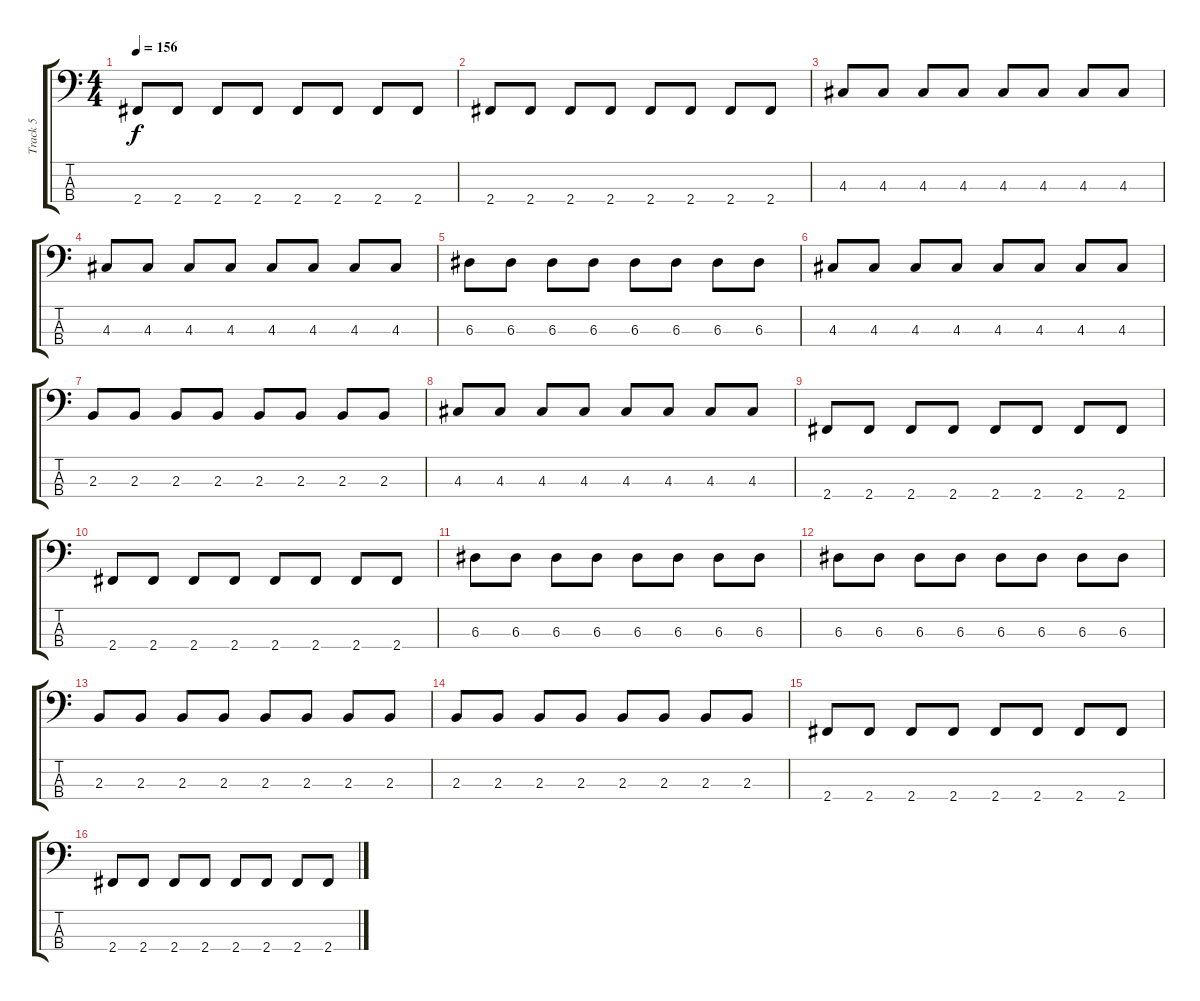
\track ("Track 5" "Track 5") {instrument electricbassfinger}
\staff {score tabs}
\tuning (G2 D2 A1 E1) {hide}
\ts (4 4)
\tempo 156
\clef f4
\ks c
2.4.8{dy f} 2.4.8 2.4.8 2.4.8 2.4.8 2.4.8 2.4.8 2.4.8 |
2.4.8 2.4.8 2.4.8 2.4.8 2.4.8 2.4.8 2.4.8 2.4.8 |
4.3.8 4.3.8 4.3.8 4.3.8 4.3.8 4.3.8 4.3.8 4.3.8 |
4.3.8 4.3.8 4.3.8 4.3.8 4.3.8 4.3.8 4.3.8 4.3.8 |
6.3.8 6.3.8 6.3.8 6.3.8 6.3.8 6.3.8 6.3.8 6.3.8 |
4.3.8 4.3.8 4.3.8 4.3.8 4.3.8 4.3.8 4.3.8 4.3.8 |
2.3.8 2.3.8 2.3.8 2.3.8 2.3.8 2.3.8 2.3.8 2.3.8 |
4.3.8 4.3.8 4.3.8 4.3.8 4.3.8 4.3.8 4.3.8 4.3.8 |
2.4.8 2.4.8 2.4.8 2.4.8 2.4.8 2.4.8 2.4.8 2.4.8 |
2.4.8 2.4.8 2.4.8 2.4.8 2.4.8 2.4.8 2.4.8 2.4.8 |
6.3.8 6.3.8 6.3.8 6.3.8 6.3.8 6.3.8 6.3.8 6.3.8 |
6.3.8 6.3.8 6.3.8 6.3.8 6.3.8 6.3.8 6.3.8 6.3.8 |
2.3.8 2.3.8 2.3.8 2.3.8 2.3.8 2.3.8 2.3.8 2.3.8 |
2.3.8 2.3.8 2.3.8 2.3.8 2.3.8 2.3.8 2.3.8 2.3.8 |
2.4.8 2.4.8 2.4.8 2.4.8 2.4.8 2.4.8 2.4.8 2.4.8 |
2.4.8 2.4.8 2.4.8 2.4.8 2.4.8 2.4.8 2.4.8 2.4.8
